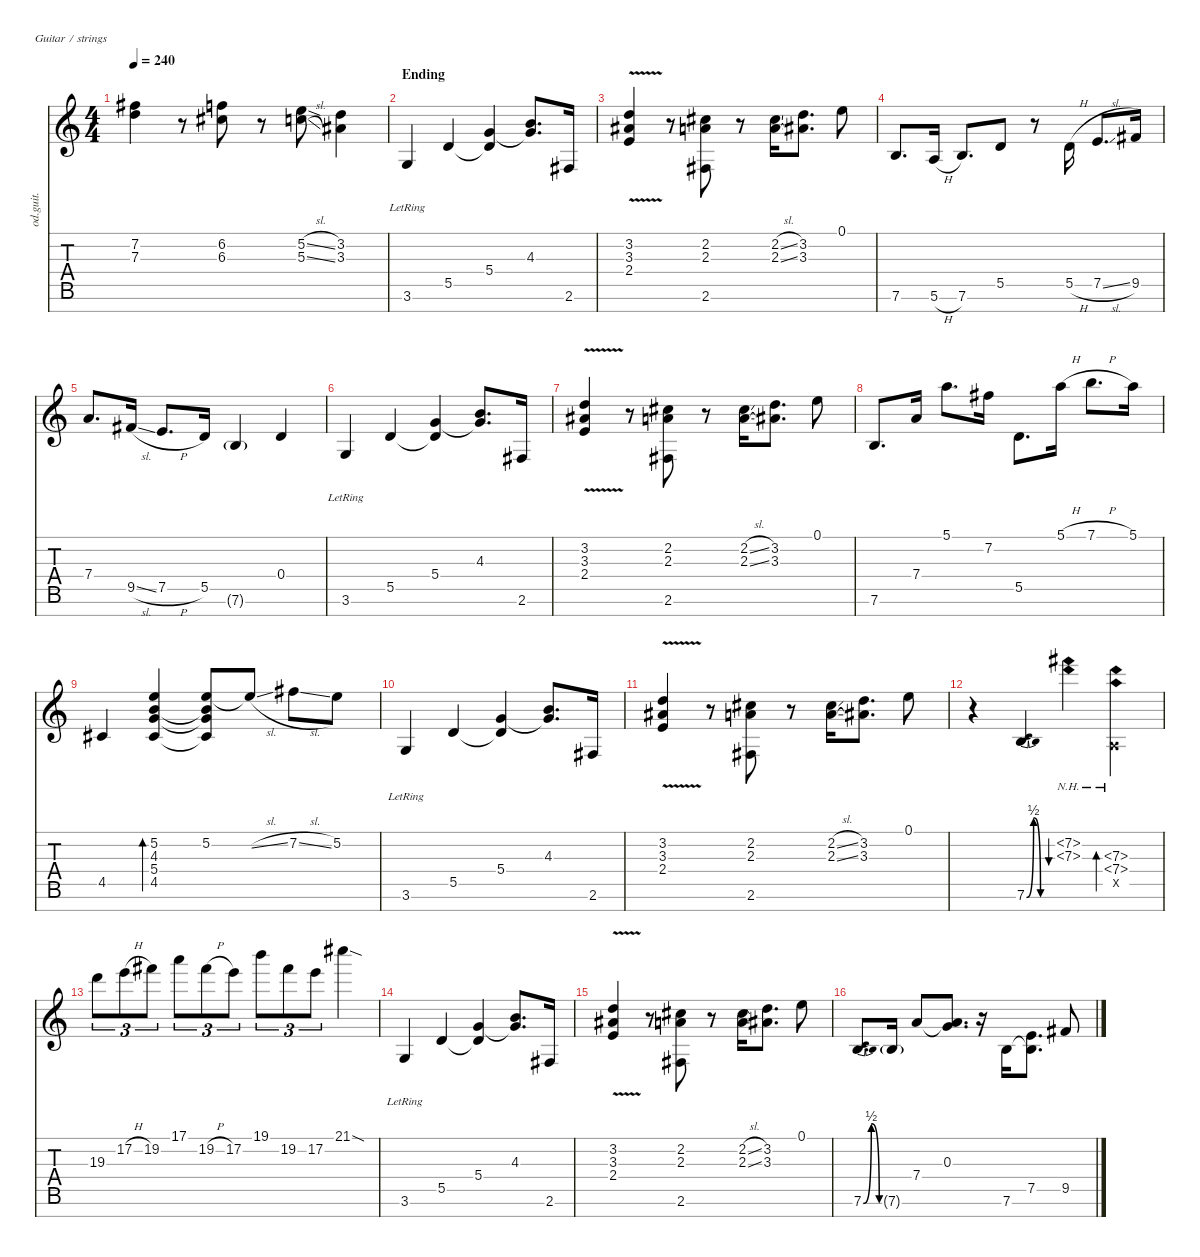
\defaultSystemsLayout 4
\hideDynamics
\bracketExtendMode nobrackets
\track ("Lead Guitar" "od.guit.") {instrument overdrivenguitar}
\staff {score tabs}
\tuning (E4 B3 G3 D3 A2 E2 B1)
\ts (4 4)
\tempo 240
\clef g2
\ks c
(7.2{acc #} 7.3).4{dy mf beam Down} r.8{beam Down} (6.2 6.3{acc #}).8{beam Down} r.8{beam Down} (5.2{sl} 5.3{sl}).8{beam Down} (3.2 3.3{acc #}).4{beam Down} |
\section ("" "Ending")
3.6{lr}.4{beam Up} 5.5.4{beam Up} (5.4 5.5{t}).4{beam Up} (4.3 5.4{t}).8{d beam Up} 2.6{acc #}.16{beam Up} |
(3.2{v} 3.3{v acc #} 2.4).4{beam Up} r.8{beam Down} (2.2{acc #} 2.3 2.6{acc #}).8{beam Up} r.8{beam Down} (2.2{sl acc #} 2.3{sl}).16{beam Down} (3.2 3.3{acc #}).8{d beam Down} 0.1.8{beam Down} |
7.6.8{d beam Up} 5.6{h}.16{beam Up} 7.6.8{d beam Up} 5.5.8{beam Up} r.8{beam Down} 5.5{h}.16{beam Up} 7.5{sl}.8{d beam Up} 9.5{acc #}.16{beam Up} |
7.4.8{d beam Up} 9.5{sl acc #}.16{beam Up} 7.5{h}.8{d beam Up} 5.5.16{beam Up} 7.6{g}.4{dy f beam Up} 0.4.4{dy mf beam Up} |
3.6{lr}.4{beam Up} 5.5.4{beam Up} (5.4 5.5{t}).4{beam Up} (4.3 5.4{t}).8{d beam Up} 2.6{acc #}.16{beam Up} |
(3.2{v} 3.3{v acc #} 2.4).4{beam Up} r.8{beam Down} (2.2{acc #} 2.3 2.6{acc #}).8{beam Up} r.8{beam Down} (2.2{sl acc #} 2.3{sl}).16{beam Down} (3.2 3.3{acc #}).8{d beam Down} 0.1.8{beam Down} |
7.6.8{d beam Up} 7.4.16{beam Up} 5.1.8{d beam Down} 7.2{acc #}.16{beam Down} 5.5.8{d beam Down} 5.1{h}.16{beam Down} 7.1{h}.8{d beam Down} 5.1.16{beam Down} |
4.5{acc #}.4{beam Up} (5.2 4.3 5.4 4.5{acc #}).4{bd 120 beam Up} (5.2 4.3{t} 5.4{t} 4.5{t acc #}).8{beam Up} 5.2{sl t}.8{beam Up} 7.2{sl acc #}.8{beam Down} 5.2.8{beam Down} |
3.6{lr}.4{beam Up} 5.5.4{beam Up} (5.4 5.5{t}).4{beam Up} (4.3 5.4{t}).8{d beam Up} 2.6{acc #}.16{beam Up} |
(3.2{v} 3.3{v acc #} 2.4).4{beam Up} r.8{beam Down} (2.2{acc #} 2.3 2.6{acc #}).8{beam Up} r.8{beam Down} (2.2{sl acc #} 2.3{sl}).16{beam Down} (3.2 3.3{acc #}).8{d beam Down} 0.1.8{beam Down} |
r.4{beam Down} 7.6{be (bendrelease 0 0 15 2 30 2 45 0)}.4{beam Up} (7.2{nh acc #} 7.3{nh}).4{bu 60 beam Down} (7.3{nh} 7.4{nh} 0.5{x}).4{bd 60 beam Down} |
19.3.8{tu (3 2) beam Down} 17.2{h}.8{tu (3 2) beam Down} 19.2{acc #}.8{tu (3 2) beam Down} 17.1.8{tu (3 2) beam Down} 19.2{h acc #}.8{tu (3 2) beam Down} 17.2.8{tu (3 2) beam Down} 19.1.8{tu (3 2) beam Down} 19.2{acc #}.8{tu (3 2) beam Down} 17.2.8{tu (3 2) beam Down} 21.1{sod acc #}.4{beam Down} |
3.6{lr}.4{beam Up} 5.5.4{beam Up} (5.4 5.5{t}).4{beam Up} (4.3 5.4{t}).8{d beam Up} 2.6{acc #}.16{beam Up} |
(3.2{v} 3.3{v acc #} 2.4).4{beam Up} r.8{beam Down} (2.2{acc #} 2.3 2.6{acc #}).8{beam Up} r.8{beam Down} (2.2{sl acc #} 2.3{sl}).16{beam Down} (3.2 3.3{acc #}).8{d beam Down} 0.1.8{beam Down} |
7.6{be (bendrelease 0 0 15 2 30 2 45 0)}.8{d beam Up} 7.6{g}.16{dy f beam Up} 7.4.8{dy mf beam Up} (0.3 7.4{t}).8{d beam Up} r.16{beam Down} 7.6.16{beam Up} (7.5 7.6{t}).8{d beam Up} 9.5{acc #}.8{beam Up}
